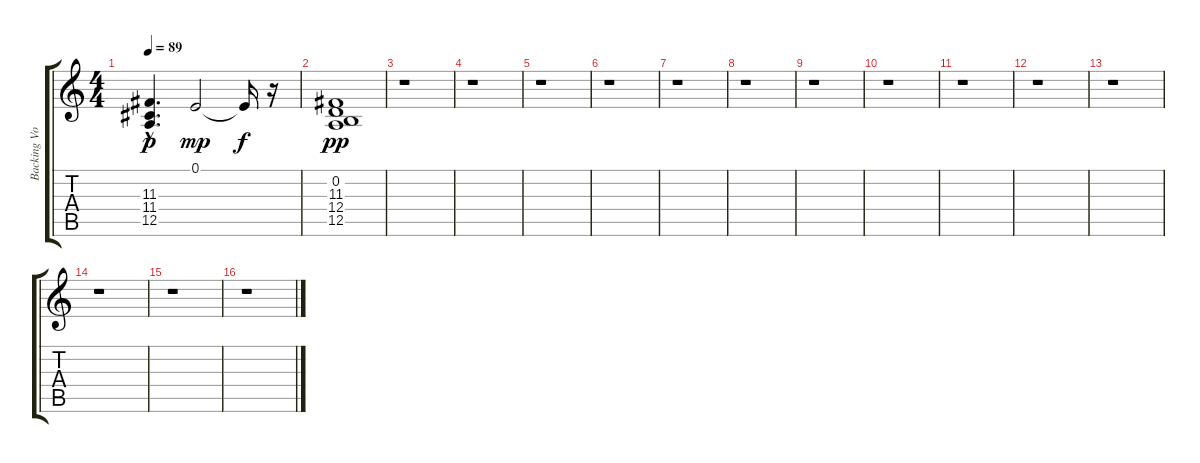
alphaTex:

\track ("Backing Vocals" "Backing Vo") {instrument choiraahs}
\staff {score tabs}
\tuning (E4 B3 G3 D3 A2 E2) {hide}
\ts (4 4)
\tempo 89
\clef g2
\ks c
(11.3{hac} 11.4{hac} 12.5{hac}).4{d dy p} 0.1.2{dy mp} 0.1{t}.16{dy f} r.16 |
(0.2 11.3 12.4 12.5).1{dy pp} |
r.1 |
r.1 |
r.1 |
r.1 |
r.1 |
r.1 |
r.1 |
r.1 |
r.1 |
r.1 |
r.1 |
r.1 |
r.1 |
r.1
